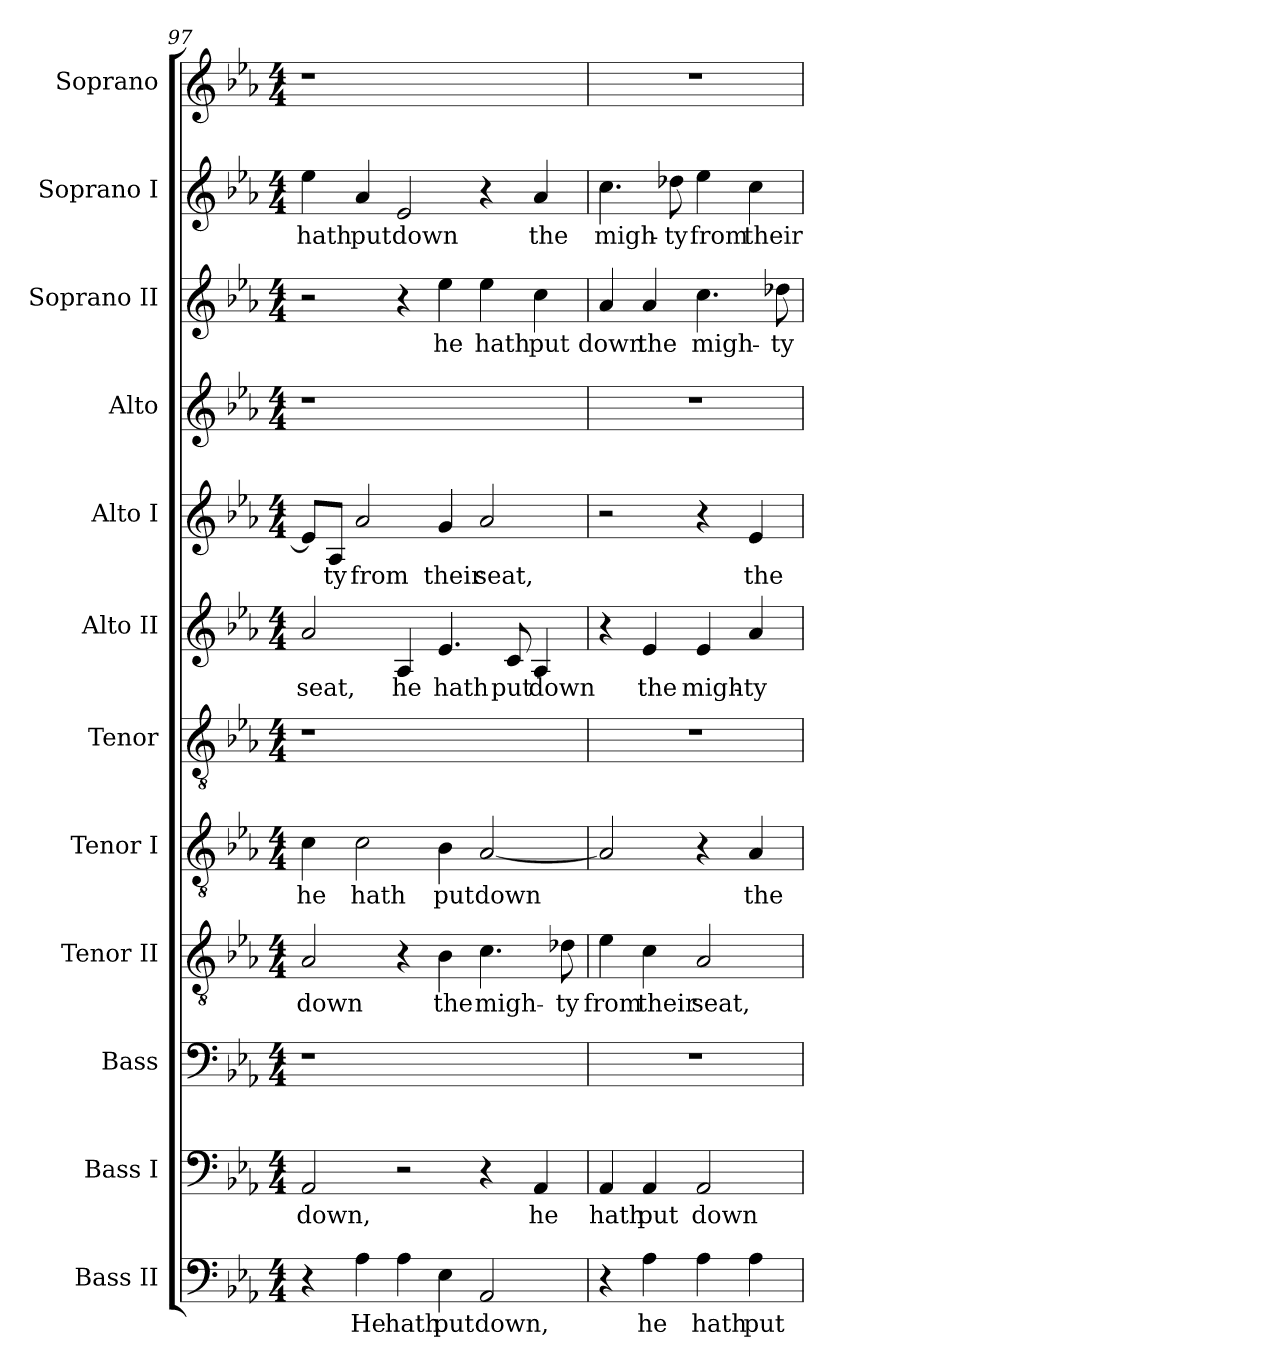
**kern	**text	**kern	**text	**kern	**kern	**text	**kern	**text	**kern	**kern	**text	**kern	**text	**kern	**kern	**text	**kern	**text	**kern
*part12	*part12	*part11	*part11	*part10	*part9	*part9	*part8	*part8	*part7	*part6	*part6	*part5	*part5	*part4	*part3	*part3	*part2	*part2	*part1
*staff12	*staff12	*staff11	*staff11	*staff10	*staff9	*staff9	*staff8	*staff8	*staff7	*staff6	*staff6	*staff5	*staff5	*staff4	*staff3	*staff3	*staff2	*staff2	*staff1
*I"Bass II	*	*I"Bass I	*	*I"Bass	*I"Tenor II	*	*I"Tenor I	*	*I"Tenor	*I"Alto II	*	*I"Alto I	*	*I"Alto	*I"Soprano II	*	*I"Soprano I	*	*I"Soprano
*I'BII	*	*I'BI	*	*I'B	*I'TII	*	*I'TI	*	*I'T	*I'AII	*	*I'AI	*	*I'A	*I'SII	*	*I'SI	*	*I'S
!!LO:PB:g=z
*clefF4	*	*clefF4	*	*clefF4	*clefGv2	*	*clefGv2	*	*clefGv2	*clefG2	*	*clefG2	*	*clefG2	*clefG2	*	*clefG2	*	*clefG2
*ITrd7c12	*	*	*	*ITrd7c12	*ITrd7c12	*	*ITrd7c12	*	*ITrd7c12	*	*	*	*	*	*	*	*	*	*
*k[b-e-a-]	*	*k[b-e-a-]	*	*k[b-e-a-]	*k[b-e-a-]	*	*k[b-e-a-]	*	*k[b-e-a-]	*k[b-e-a-]	*	*k[b-e-a-]	*	*k[b-e-a-]	*k[b-e-a-]	*	*k[b-e-a-]	*	*k[b-e-a-]
*E-:	*	*E-:	*	*E-:	*E-:	*	*E-:	*	*E-:	*E-:	*	*E-:	*	*E-:	*E-:	*	*E-:	*	*E-:
*M4/4	*	*M4/4	*	*M4/4	*M4/4	*	*M4/4	*	*M4/4	*M4/4	*	*M4/4	*	*M4/4	*M4/4	*	*M4/4	*	*M4/4
=97	=97	=97	=97	=97	=97	=97	=97	=97	=97	=97	=97	=97	=97	=97	=97	=97	=97	=97	=97
!	!	!	!LO:LY:b:color=#000000	!LO:N:vis=1	!	!	!	!	!	!	!	!	!	!	!	!	!	!	!
!	!	!	!	!	!	!LO:LY:b:color=#000000	!	!	!	!	!	!	!	!	!	!	!	!	!
!	!	!	!	!	!	!	!	!LO:LY:b:color=#000000	!LO:N:vis=1	!	!	!	!	!	!	!	!	!	!
!	!	!	!	!	!	!	!	!	!	!	!LO:LY:b:color=#000000	!	!	!LO:N:vis=1	!	!	!	!	!
!	!	!	!	!	!	!	!	!	!	!	!	!	!	!	!	!	!	!LO:LY:b:color=#000000	!LO:N:vis=1
4r	.	2AA-i/	down,	1r	2AA-i/	down	4Ci\	he	1r	2a-i/	seat,	8e-i/L]	.	1r	2r	.	4ee-i\	hath	1r
!	!	!	!	!	!	!	!	!	!	!	!	!	!LO:LY:b:color=#000000	!	!	!	!	!	!
.	.	.	.	.	.	.	.	.	.	.	.	8A-i/J	-ty	.	.	.	.	.	.
!	!LO:LY:b:color=#000000	!	!	!	!	!	!	!	!	!	!	!	!	!	!	!	!	!	!
!	!	!	!	!	!	!	!	!LO:LY:b:color=#000000	!	!	!	!	!	!	!	!	!	!	!
!	!	!	!	!	!	!	!	!	!	!	!	!	!LO:LY:b:color=#000000	!	!	!	!	!	!
!	!	!	!	!	!	!	!	!	!	!	!	!	!	!	!	!	!	!LO:LY:b:color=#000000	!
4AA-i\	He	.	.	.	.	.	2Ci\	hath	.	.	.	2a-i/	from	.	.	.	4a-i/	put	.
!	!LO:LY:b:color=#000000	!	!	!	!	!	!	!	!	!	!	!	!	!	!	!	!	!	!
!	!	!	!	!	!	!	!	!	!	!	!LO:LY:b:color=#000000	!	!	!	!	!	!	!	!
!	!	!	!	!	!	!	!	!	!	!	!	!	!	!	!	!	!	!LO:LY:b:color=#000000	!
4AA-i\	hath	2r	.	.	4r	.	.	.	.	4A-i/	he	.	.	.	4r	.	2e-i/	down	.
!	!LO:LY:b:color=#000000	!	!	!	!	!	!	!	!	!	!	!	!	!	!	!	!	!	!
!	!	!	!	!	!	!LO:LY:b:color=#000000	!	!	!	!	!	!	!	!	!	!	!	!	!
!	!	!	!	!	!	!	!	!LO:LY:b:color=#000000	!	!	!	!	!	!	!	!	!	!	!
!	!	!	!	!	!	!	!	!	!	!	!LO:LY:b:color=#000000	!	!	!	!	!	!	!	!
!	!	!	!	!	!	!	!	!	!	!	!	!	!LO:LY:b:color=#000000	!	!	!	!	!	!
!	!	!	!	!	!	!	!	!	!	!	!	!	!	!	!	!LO:LY:b:color=#000000	!	!	!
4EE-i\	put	.	.	.	4BB-i\	the	4BB-i\	put	.	4.e-i/	hath	4gi/	their	.	4ee-i\	he	.	.	.
!	!LO:LY:b:color=#000000	!	!	!	!	!	!	!	!	!	!	!	!	!	!	!	!	!	!
!	!	!	!	!	!	!LO:LY:b:color=#000000	!	!	!	!	!	!	!	!	!	!	!	!	!
!	!	!	!	!	!	!	!	!LO:LY:b:color=#000000	!	!	!	!	!	!	!	!	!	!	!
!	!	!	!	!	!	!	!	!	!	!	!	!	!LO:LY:b:color=#000000	!	!	!	!	!	!
!	!	!	!	!	!	!	!	!	!	!	!	!	!	!	!	!LO:LY:b:color=#000000	!	!	!
2AAA-i/	down,	4r	.	2ryy	4.Ci\	migh-	[<2AA-i/	down	2ryy	.	.	2a-i/	seat,	2ryy	4ee-i\	hath	4r	.	2ryy
!	!	!	!	!	!	!	!	!	!	!	!LO:LY:b:color=#000000	!	!	!	!	!	!	!	!
.	.	.	.	.	.	.	.	.	.	8ci/	put	.	.	.	.	.	.	.	.
!	!	!	!LO:LY:b:color=#000000	!	!	!	!	!	!	!	!	!	!	!	!	!	!	!	!
!	!	!	!	!	!	!	!	!	!	!	!LO:LY:b:color=#000000	!	!	!	!	!	!	!	!
!	!	!	!	!	!	!	!	!	!	!	!	!	!	!	!	!LO:LY:b:color=#000000	!	!	!
!	!	!	!	!	!	!	!	!	!	!	!	!	!	!	!	!	!	!LO:LY:b:color=#000000	!
.	.	4AA-i/	he	.	.	.	.	.	.	4A-i/	down	.	.	.	4cci\	put	4a-i/	the	.
!	!	!	!	!	!	!LO:LY:b:color=#000000	!	!	!	!	!	!	!	!	!	!	!	!	!
.	.	.	.	.	8D-Xi\	-ty	.	.	.	.	.	.	.	.	.	.	.	.	.
=98	=98	=98	=98	=98	=98	=98	=98	=98	=98	=98	=98	=98	=98	=98	=98	=98	=98	=98	=98
!	!	!	!LO:LY:b:color=#000000	!	!	!	!	!	!	!	!	!	!	!	!	!	!	!	!
!	!	!	!	!	!	!LO:LY:b:color=#000000	!	!	!	!	!	!	!	!	!	!	!	!	!
!	!	!	!	!	!	!	!	!	!	!	!	!	!	!	!	!LO:LY:b:color=#000000	!	!	!
!	!	!	!	!	!	!	!	!	!	!	!	!	!	!	!	!	!	!LO:LY:b:color=#000000	!
4r	.	4AA-i/	hath	1r	4E-i\	from	2AA-i/]	.	1r	4r	.	2r	.	1r	4a-i/	down	4.cci\	migh-	1r
!	!LO:LY:b:color=#000000	!	!	!	!	!	!	!	!	!	!	!	!	!	!	!	!	!	!
!	!	!	!LO:LY:b:color=#000000	!	!	!	!	!	!	!	!	!	!	!	!	!	!	!	!
!	!	!	!	!	!	!LO:LY:b:color=#000000	!	!	!	!	!	!	!	!	!	!	!	!	!
!	!	!	!	!	!	!	!	!	!	!	!LO:LY:b:color=#000000	!	!	!	!	!	!	!	!
!	!	!	!	!	!	!	!	!	!	!	!	!	!	!	!	!LO:LY:b:color=#000000	!	!	!
4AA-i\	he	4AA-i/	put	.	4Ci\	their	.	.	.	4e-i/	the	.	.	.	4a-i/	the	.	.	.
!	!	!	!	!	!	!	!	!	!	!	!	!	!	!	!	!	!	!LO:LY:b:color=#000000	!
.	.	.	.	.	.	.	.	.	.	.	.	.	.	.	.	.	8dd-Xi\	-ty	.
!	!LO:LY:b:color=#000000	!	!	!	!	!	!	!	!	!	!	!	!	!	!	!	!	!	!
!	!	!	!LO:LY:b:color=#000000	!	!	!	!	!	!	!	!	!	!	!	!	!	!	!	!
!	!	!	!	!	!	!LO:LY:b:color=#000000	!	!	!	!	!	!	!	!	!	!	!	!	!
!	!	!	!	!	!	!	!	!	!	!	!LO:LY:b:color=#000000	!	!	!	!	!	!	!	!
!	!	!	!	!	!	!	!	!	!	!	!	!	!	!	!	!LO:LY:b:color=#000000	!	!	!
!	!	!	!	!	!	!	!	!	!	!	!	!	!	!	!	!	!	!LO:LY:b:color=#000000	!
4AA-i\	hath	2AA-i/	down	.	2AA-i/	seat,	4r	.	.	4e-i/	migh-	4r	.	.	4.cci\	migh-	4ee-i\	from	.
!	!LO:LY:b:color=#000000	!	!	!	!	!	!	!	!	!	!	!	!	!	!	!	!	!	!
!	!	!	!	!	!	!	!	!LO:LY:b:color=#000000	!	!	!	!	!	!	!	!	!	!	!
!	!	!	!	!	!	!	!	!	!	!	!LO:LY:b:color=#000000	!	!	!	!	!	!	!	!
!	!	!	!	!	!	!	!	!	!	!	!	!	!LO:LY:b:color=#000000	!	!	!	!	!	!
!	!	!	!	!	!	!	!	!	!	!	!	!	!	!	!	!	!	!LO:LY:b:color=#000000	!
4AA-i\	put	.	.	.	.	.	4AA-i/	the	.	4a-i/	-ty	4e-i/	the	.	.	.	4cci\	their	.
!	!	!	!	!	!	!	!	!	!	!	!	!	!	!	!	!LO:LY:b:color=#000000	!	!	!
.	.	.	.	.	.	.	.	.	.	.	.	.	.	.	8dd-Xi\	-ty	.	.	.
=	=	=	=	=	=	=	=	=	=	=	=	=	=	=	=	=	=	=	=
*-	*-	*-	*-	*-	*-	*-	*-	*-	*-	*-	*-	*-	*-	*-	*-	*-	*-	*-	*-
